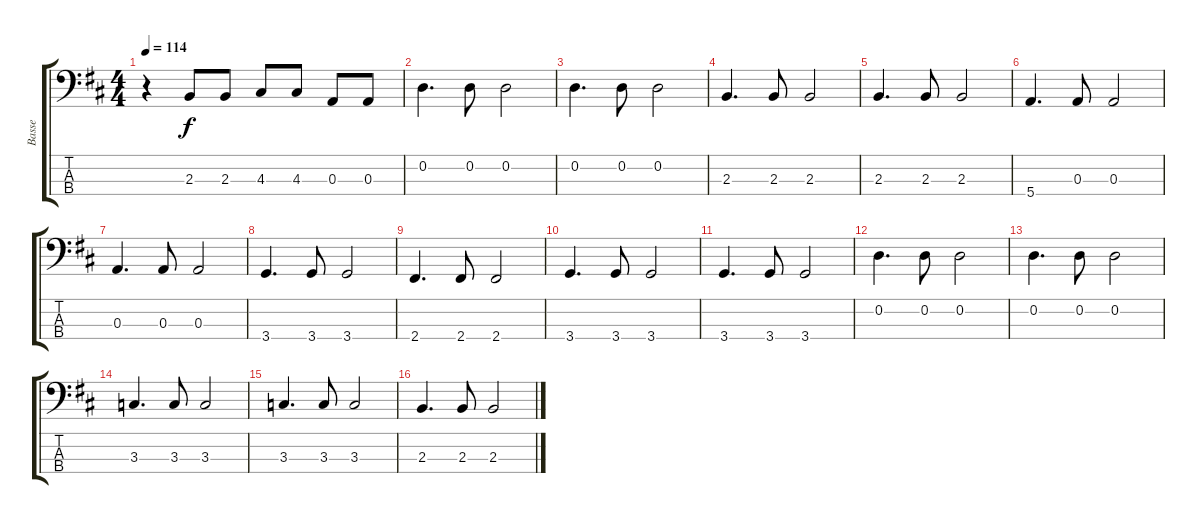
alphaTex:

\track ("Basse" "Basse") {instrument electricbassfinger}
\staff {score tabs}
\tuning (G2 D2 A1 E1) {hide}
\ts (4 4)
\tempo 114
\clef f4
\ks d
r.4{dy f} 2.3.8 2.3.8 4.3.8 4.3.8 0.3.8 0.3.8 |
0.2.4{d} 0.2.8 0.2.2 |
0.2.4{d} 0.2.8 0.2.2 |
2.3.4{d} 2.3.8 2.3.2 |
2.3.4{d} 2.3.8 2.3.2 |
5.4.4{d} 0.3.8 0.3.2 |
0.3.4{d} 0.3.8 0.3.2 |
3.4.4{d} 3.4.8 3.4.2 |
2.4.4{d} 2.4.8 2.4.2 |
3.4.4{d} 3.4.8 3.4.2 |
3.4.4{d} 3.4.8 3.4.2 |
0.2.4{d} 0.2.8 0.2.2 |
0.2.4{d} 0.2.8 0.2.2 |
3.3.4{d} 3.3.8 3.3.2 |
3.3.4{d} 3.3.8 3.3.2 |
2.3.4{d} 2.3.8 2.3.2
